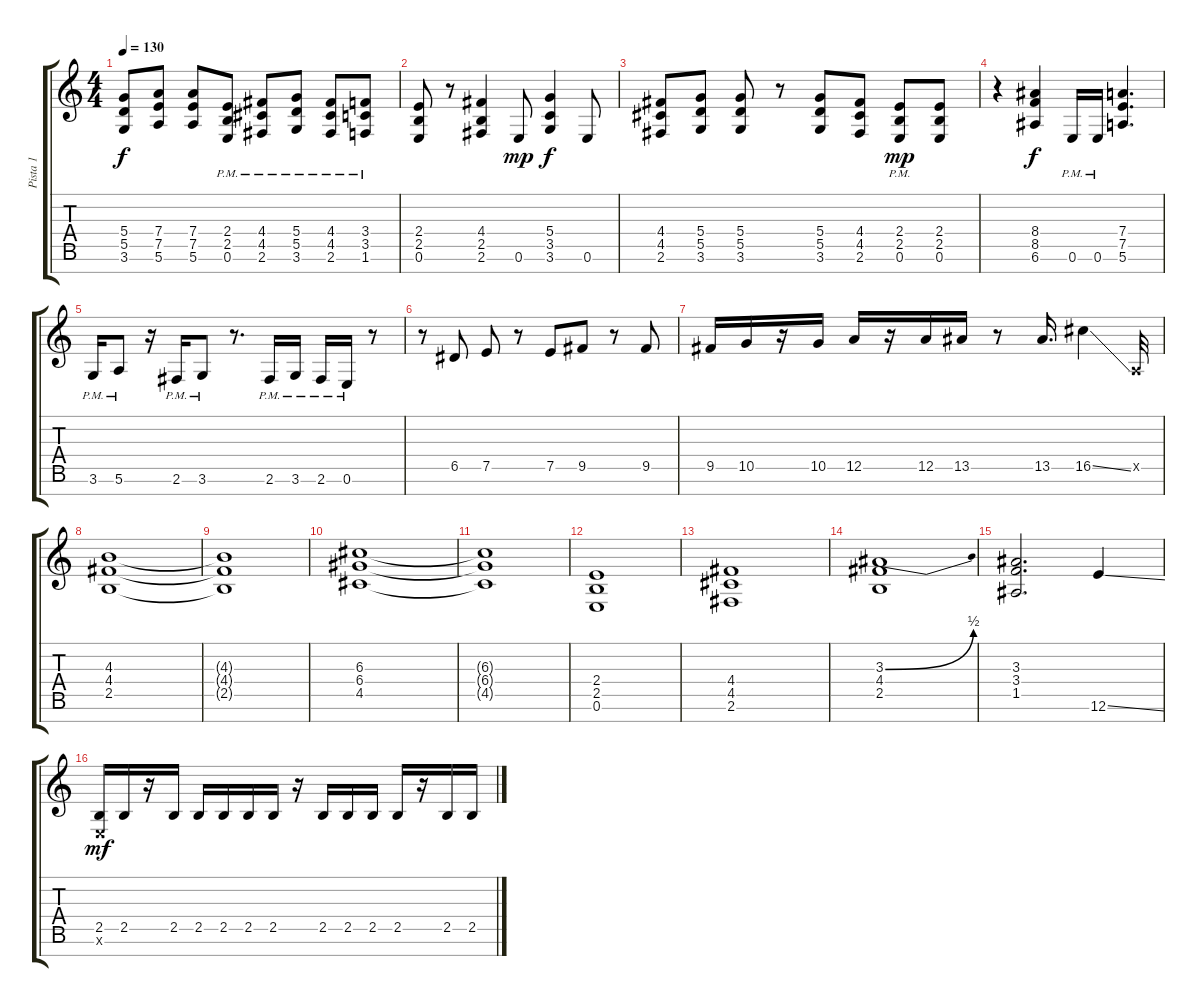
\track ("Pista 1" "Pista 1") {instrument distortionguitar}
\staff {score tabs}
\tuning (E4 B3 G3 D3 A2 E2 B1) {hide}
\ts (4 4)
\tempo 130
\clef g2
\ks c
(5.4 5.5 3.6).8{dy f} (7.4 7.5 5.6).8 (7.4 7.5 5.6).8 (2.4{pm} 2.5{pm} 0.6{pm}).8 (4.4{pm} 4.5{pm} 2.6{pm}).8 (5.4{pm} 5.5{pm} 3.6{pm}).8 (4.4{pm} 4.5{pm} 2.6{pm}).8 (3.4{pm} 3.5{pm} 1.6{pm}).8 |
(2.4 2.5 0.6).8 r.8 (4.4 2.5 2.6).4 0.6.8{dy mp} (5.4 3.5 3.6).4{dy f} 0.6.8 |
(4.4 4.5 2.6).8 (5.4 5.5 3.6).8 (5.4 5.5 3.6).8 r.8 (5.4 5.5 3.6).8 (4.4 4.5 2.6).8 (2.4{pm} 2.5{pm} 0.6{pm}).8{dy mp} (2.4 2.5 0.6).8 |
r.4 (8.4 8.5 6.6).4{dy f} 0.6{pm}.16 0.6{pm}.16 (7.4 7.5 5.6).4{d} |
3.6{pm}.16 5.6{pm}.8 r.16 2.6{pm}.16 3.6{pm}.8 r.8{d} 2.6{pm}.16 3.6{pm}.16 2.6{pm}.16 0.6{pm}.16 r.8 |
r.8 6.5.8 7.5.8 r.8 7.5.8 9.5.8 r.8 9.5.8 |
9.5.16 10.5.16 r.16 10.5.16 12.5.16 r.16 12.5.16 13.5.16 r.8 13.5.16{d} 16.5{ss}.4 0.5{x}.32 |
(4.3 4.4 2.5).1 |
(4.3{t} 4.4{t} 2.5{t}).1 |
(6.3 6.4 4.5).1 |
(6.3{t} 6.4{t} 4.5{t}).1 |
(2.4 2.5 0.6).1 |
(4.4 4.5 2.6).1 |
(3.3{be (bend 0 0 60 2)} 4.4 2.5).1 |
(3.3 3.4 1.5).2{d} 12.6{ss}.4 |
(2.5 0.6{x}).16{dy mf} 2.5.16 r.16 2.5.16 2.5.16 2.5.16 2.5.16 2.5.16 r.16 2.5.16 2.5.16 2.5.16 2.5.16 r.16 2.5.16 2.5.16
